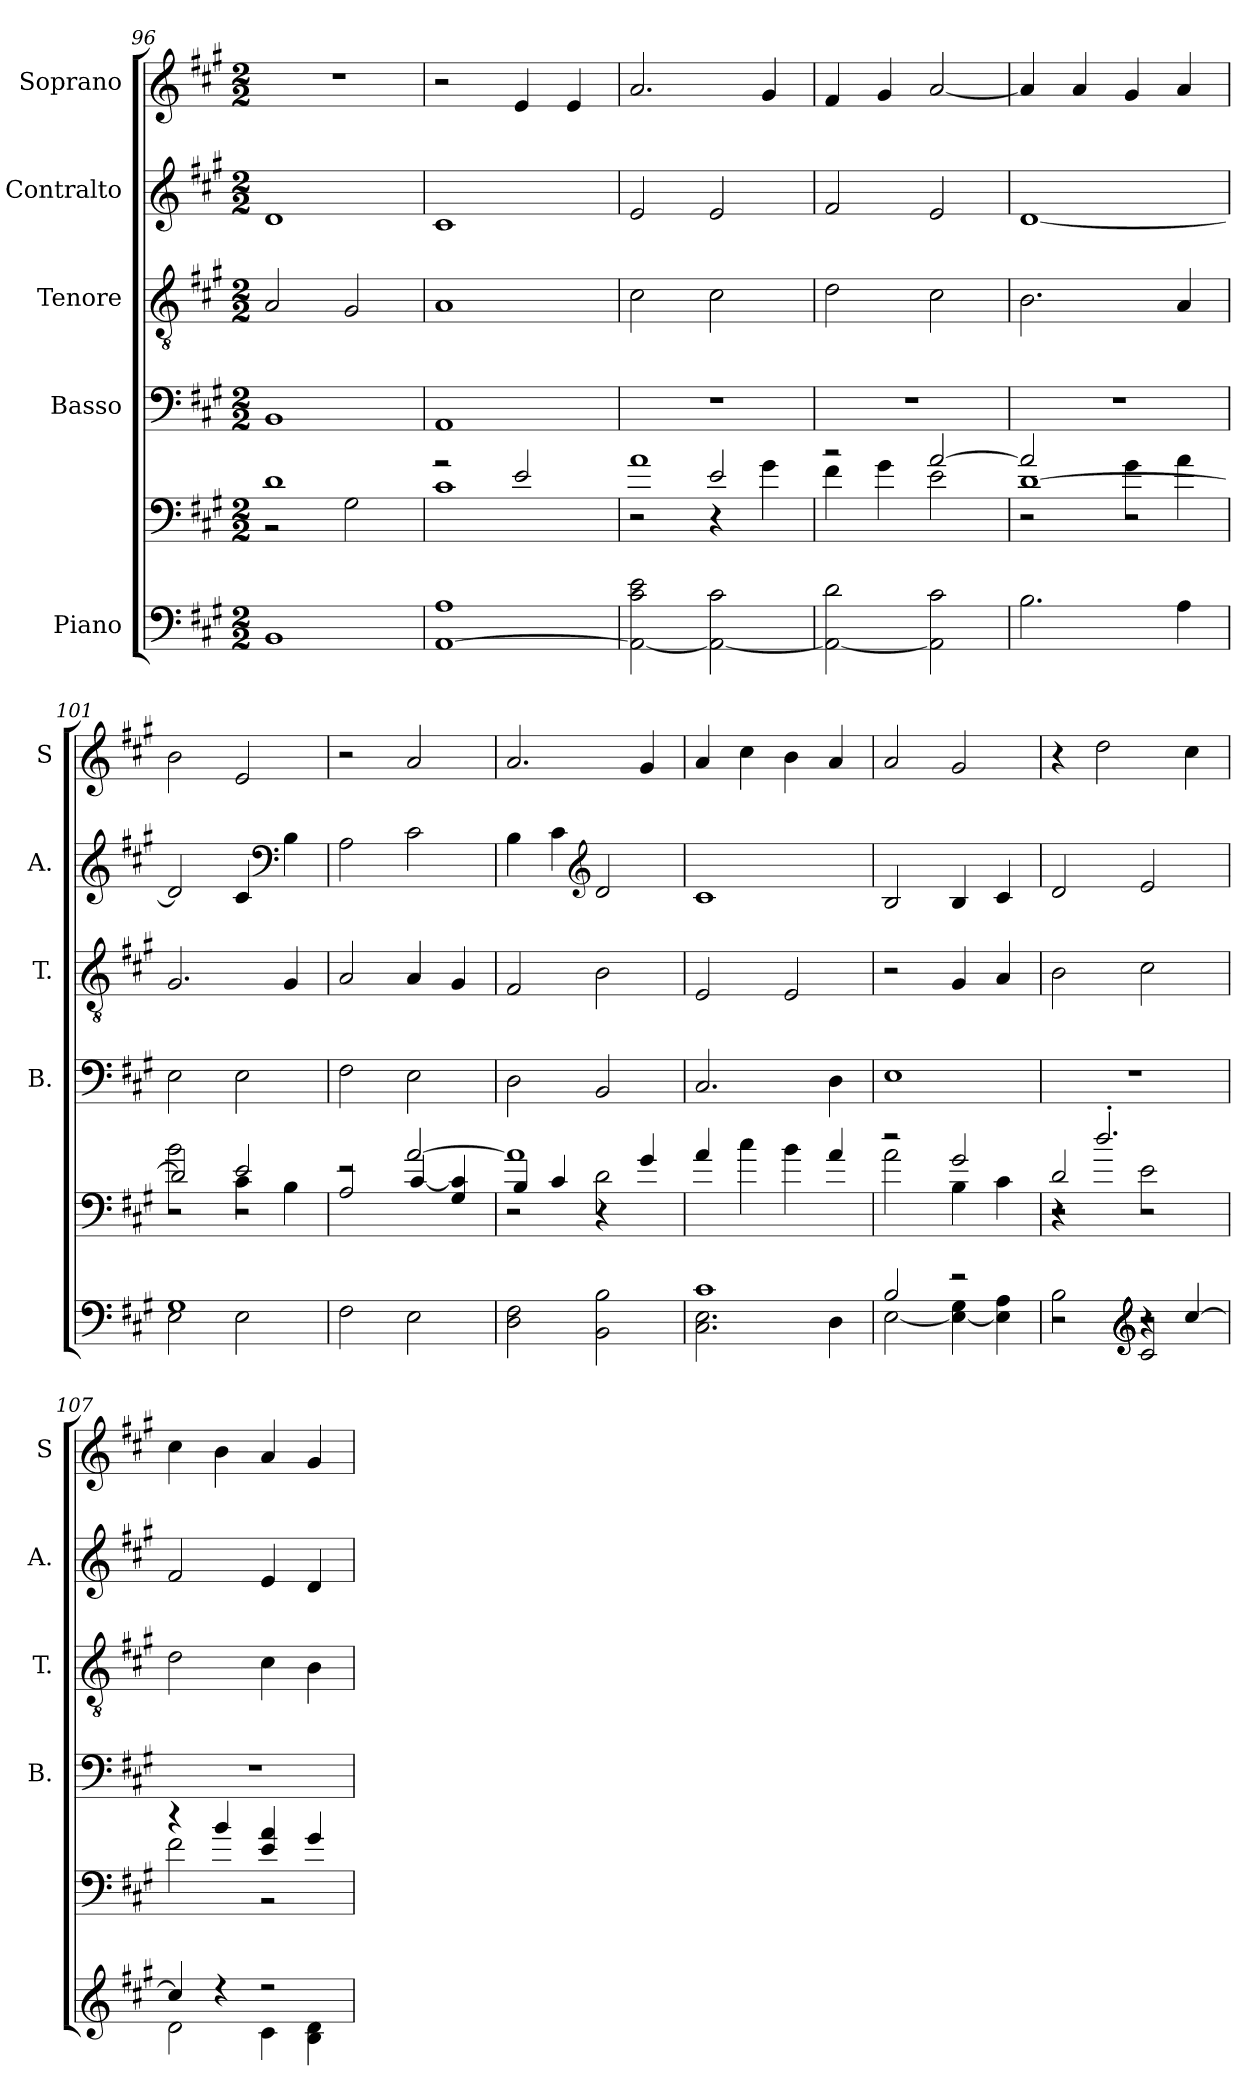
**kern	**kern	**kern	**kern	**kern	**kern
*part5	*part5	*part4	*part3	*part2	*part1
*staff6	*staff5	*staff4	*staff3	*staff2	*staff1
*I"Piano	*	*I"Basso	*I"Tenore	*I"Contralto	*I"Soprano
*	*	*I'B.	*I'T.	*I'A.	*I'S
*clefF4	*clefF4	*clefF4	*clefGv2	*clefG2	*clefG2
*k[f#c#g#]	*k[f#c#g#]	*k[f#c#g#]	*k[f#c#g#]	*k[f#c#g#]	*k[f#c#g#]
*M2/2	*M2/2	*M2/2	*M2/2	*M2/2	*M2/2
=96	=96	=96	=96	=96	=96
*	*^	*	*	*	*
1BB	1d	2r	1BB	2A/	1d	1r
.	.	2G#\	.	2G#/	.	.
=97	=97	=97	=97	=97	=97	=97
*^	*	*	*	*	*	*
[1AA	1A	2r	1c#	1AA	1A	1c#	2r
.	.	2e/	.	.	.	.	4e/
.	.	.	.	.	.	.	4e/
*v	*v	*	*	*	*	*	*
=98	=98	=98	=98	=98	=98	=98
*	*	*^	*	*	*	*
2AA\_ 2c#\ 2e\	1a	2r	2r	1r	2c#\	2e/	2.a/
2AA\_ 2c#\	.	4r	2e/	.	2c#\	2e/	.
.	.	4g#\	.	.	.	.	4g#/
*	*	*v	*v	*	*	*	*
=99	=99	=99	=99	=99	=99	=99
2AA\_ 2d\	2r	4f#\	1r	2d\	2f#/	4f#/
.	.	4g#\	.	.	.	4g#/
2AA\] 2c#\	[2a/	2e\	.	2c#\	2e/	[2a/
=100	=100	=100	=100	=100	=100	=100
*	*	*^	*	*	*	*
2.B\	2a/]	2r	[1d	1r	2.B\	[1d	4a/]
.	.	.	.	.	.	.	4a/
.	2r	4g#\	.	.	.	.	4g#/
4A\	.	4a\	.	.	4A/	.	4a/
!!LO:PB:g=z
=101	=101	=101	=101	=101	=101	=101	=101
*^	*	*	*	*	*	*	*
1G#	2E\	2r	2b\	2d/]	2E\	2.G#/	2d/]	2b\
.	2E\	2e/	4c#\	2r	2E\	.	4c#/	2e/
*	*	*	*	*	*	*	*clefF4	*
.	.	.	4B\	.	.	4G#/	4B\	.
*v	*v	*	*	*	*	*	*	*
*	*	*v	*v	*	*	*	*
=102	=102	=102	=102	=102	=102	=102
2F#\	2r	2A/	2F#\	2A/	2A\	2r
2E\	[2a/	[4c#/	2E\	4A/	2c#\	2a/
.	.	4G#/ 4c#/]	.	4G#/	.	.
=103	=103	=103	=103	=103	=103	=103
*	*	*^	*	*	*	*
2D\ 2F#\	1a]	2r	4B/	2D\	2F#/	4B\	2.a/
.	.	.	4c#/	.	.	4c#\	.
*	*	*	*	*	*	*clefG2	*
2BB\ 2B\	.	2d\	4r	2BB/	2B\	2d/	.
.	.	.	4g#/	.	.	.	4g#/
*	*v	*v	*v	*	*	*	*
=104	=104	=104	=104	=104	=104
*^	*	*	*	*	*
1c#	2.C#\ 2.E\	4a/	2.C#/	2E/	1c#	4a/
.	.	4cc#\	.	.	.	4cc#\
.	.	4b\	.	2E/	.	4b\
.	4D\	4a/	4D\	.	.	4a/
=105	=105	=105	=105	=105	=105	=105
*	*	*^	*	*	*	*
2B/	[2E\	2r	2a\	1E	2r	2B/	2a/
2r	4E\_ 4G#\	2g#/	4B\	.	4G#/	4B/	2g#/
.	4E\] 4A\	.	4c#\	.	4A/	4c#/	.
=106	=106	=106	=106	=106	=106	=106	=106
*	*^	*	*^	*	*	*	*
2r	2B\	2r	4r	2r	2d/	1r	2B\	2d/	4r
.	.	.	2.dd'/	.	.	.	.	.	2dd\
*clefG2	*	*	*	*	*	*	*	*	*
4r	2r	2c#/	.	2e\	2r	.	2c#\	2e/	.
[4cc#/	.	.	.	.	.	.	.	.	4cc#\
*	*v	*v	*	*	*	*	*	*	*
*	*	*	*v	*v	*	*	*	*
=107	=107	=107	=107	=107	=107	=107	=107
4cc#/]	2d\	4r	2f#\	1r	2d\	2f#/	4cc#\
4r	.	4b/	.	.	.	.	4b\
2r	4c#\	4e/ 4a/	2r	.	4c#\	4e/	4a/
.	4B\ 4d\	4g#/	.	.	4B\	4d/	4g#/
*v	*v	*	*	*	*	*	*
*	*v	*v	*	*	*	*
=	=	=	=	=	=
*-	*-	*-	*-	*-	*-
